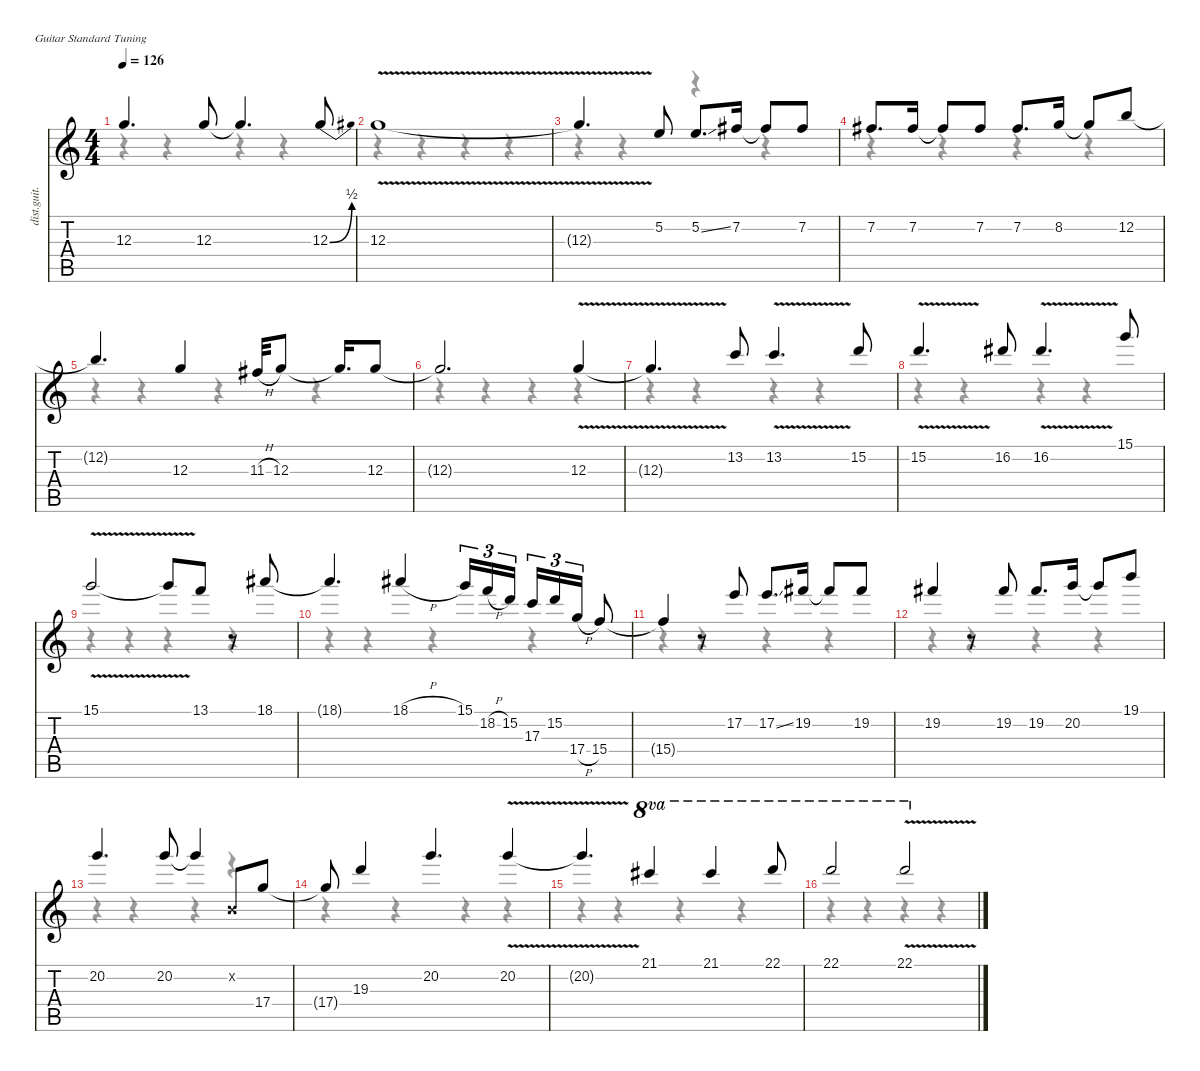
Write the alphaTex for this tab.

\defaultSystemsLayout 4
\hideDynamics
\bracketExtendMode nobrackets
\otherSystemsTrackNameOrientation horizontal
\track ("Joe Satriani" "dist.guit.") {instrument distortionguitar}
\staff {score tabs}
\tuning (E4 B3 G3 D3 A2 E2)
\voice
\ts (4 4)
\tempo 126
\clef g2
\ks c
12.3.4{d dy f beam Up} 12.3.8{beam Up} 12.3{t}.4{d beam Up} 12.3{be (bend 0 0 30 2)}.8{beam Up} |
12.3{v}.1{beam Up} |
12.3{v t}.4{d beam Up} 5.2.8{beam Up} 5.2{ss}.8{d beam Up} 7.2{acc #}.16{beam Up} 7.2{t acc #}.8{beam Up} 7.2{acc #}.8{beam Up} |
7.2{acc #}.8{d beam Up} 7.2{acc #}.16{beam Up} 7.2{t acc #}.8{beam Up} 7.2{acc #}.8{beam Up} 7.2{acc #}.8{d beam Up} 8.2.16{beam Up} 8.2{t}.8{beam Up} 12.2.8{beam Up} |
12.2{t}.4{d beam Up} 12.3.4{beam Up} 11.3{h acc #}.32{beam Up} 12.3.8{beam Up} 12.3{t}.16{d beam Up} 12.3.8{beam Up} |
12.3{t}.2{d beam Up} 12.3{v}.4{beam Up} |
12.3{v t}.4{d beam Up} 13.2.8{beam Up} 13.2{v}.4{d beam Up} 15.2.8{beam Up} |
15.2{v}.4{d beam Up} 16.2{acc #}.8{beam Up} 16.2{v acc #}.4{d beam Up} 15.1.8{beam Up} |
15.1{v}.2{beam Up} 15.1{v t}.8{beam Up} 13.1.8{beam Up} r.8{beam Up} 18.1{acc #}.8{beam Up} |
18.1{t acc #}.4{d beam Up} 18.1{h acc #}.4{beam Up} 15.1.16{tu (3 2) beam Up} 18.2{h}.16{tu (3 2) beam Up} 15.2.16{tu (3 2) beam Up} 17.3.16{tu (3 2) beam Up} 15.2.16{tu (3 2) beam Up} 17.4{h}.16{tu (3 2) beam Up} 15.4.8{beam Up} |
15.4{t}.4{beam Up} r.8{beam Up} 17.2.8{beam Up} 17.2{ss}.8{d beam Up} 19.2{acc #}.16{beam Up} 19.2{t acc #}.8{beam Up} 19.2{acc #}.8{beam Up} |
19.2{acc #}.4{beam Up} r.8{beam Up} 19.2{acc #}.8{beam Up} 19.2{acc #}.8{d beam Up} 20.2.16{beam Up} 20.2{t}.8{beam Up} 19.1.8{beam Up} |
20.2.4{d beam Up} 20.2.8{beam Up} 20.2{t}.4{beam Up} 0.2{x}.8{beam Up} 17.4.8{beam Up} |
17.4{t}.8{beam Up} 19.3.4{beam Up} 20.2.4{d beam Up} 20.2{v}.4{beam Up} |
20.2{v t}.4{d beam Up} 21.1{acc #}.4{ot 8va beam Up} 21.1{acc #}.4{ot 8va beam Up} 22.1.8{ot 8va beam Up} |
22.1.2{ot 8va beam Up} 22.1{v}.2{ot 8va beam Up}
\voice
\clef g2
\ottava regular
\simile none
\ks c
r.4{dy mf beam Down} r.4{beam Down} r.4{beam Down} r.4{beam Down} |
r.4{beam Down} r.4{beam Down} r.4{beam Down} r.4{beam Down} |
r.4{beam Down} r.4{beam Down} r.4{beam Down} r.4{beam Down} |
r.4{beam Down} r.4{beam Down} r.4{beam Down} r.4{beam Down} |
r.4{beam Down} r.4{beam Down} r.4{beam Down} r.4{beam Down} |
r.4{beam Down} r.4{beam Down} r.4{beam Down} r.4{beam Down} |
r.4{beam Down} r.4{beam Down} r.4{beam Down} r.4{beam Down} |
r.4{beam Down} r.4{beam Down} r.4{beam Down} r.4{beam Down} |
r.4{beam Down} r.4{beam Down} r.4{beam Down} r.4{beam Down} |
r.4{beam Down} r.4{beam Down} r.4{beam Down} r.4{beam Down} |
r.4{beam Down} r.4{beam Down} r.4{beam Down} r.4{beam Down} |
r.4{beam Down} r.4{beam Down} r.4{beam Down} r.4{beam Down} |
r.4{beam Down} r.4{beam Down} r.4{beam Down} r.4{beam Down} |
r.4{beam Down} r.4{beam Down} r.4{beam Down} r.4{beam Down} |
r.4{beam Down} r.4{beam Down} r.4{beam Down} r.4{beam Down} |
r.4{beam Down} r.4{beam Down} r.4{beam Down} r.4{beam Down}
